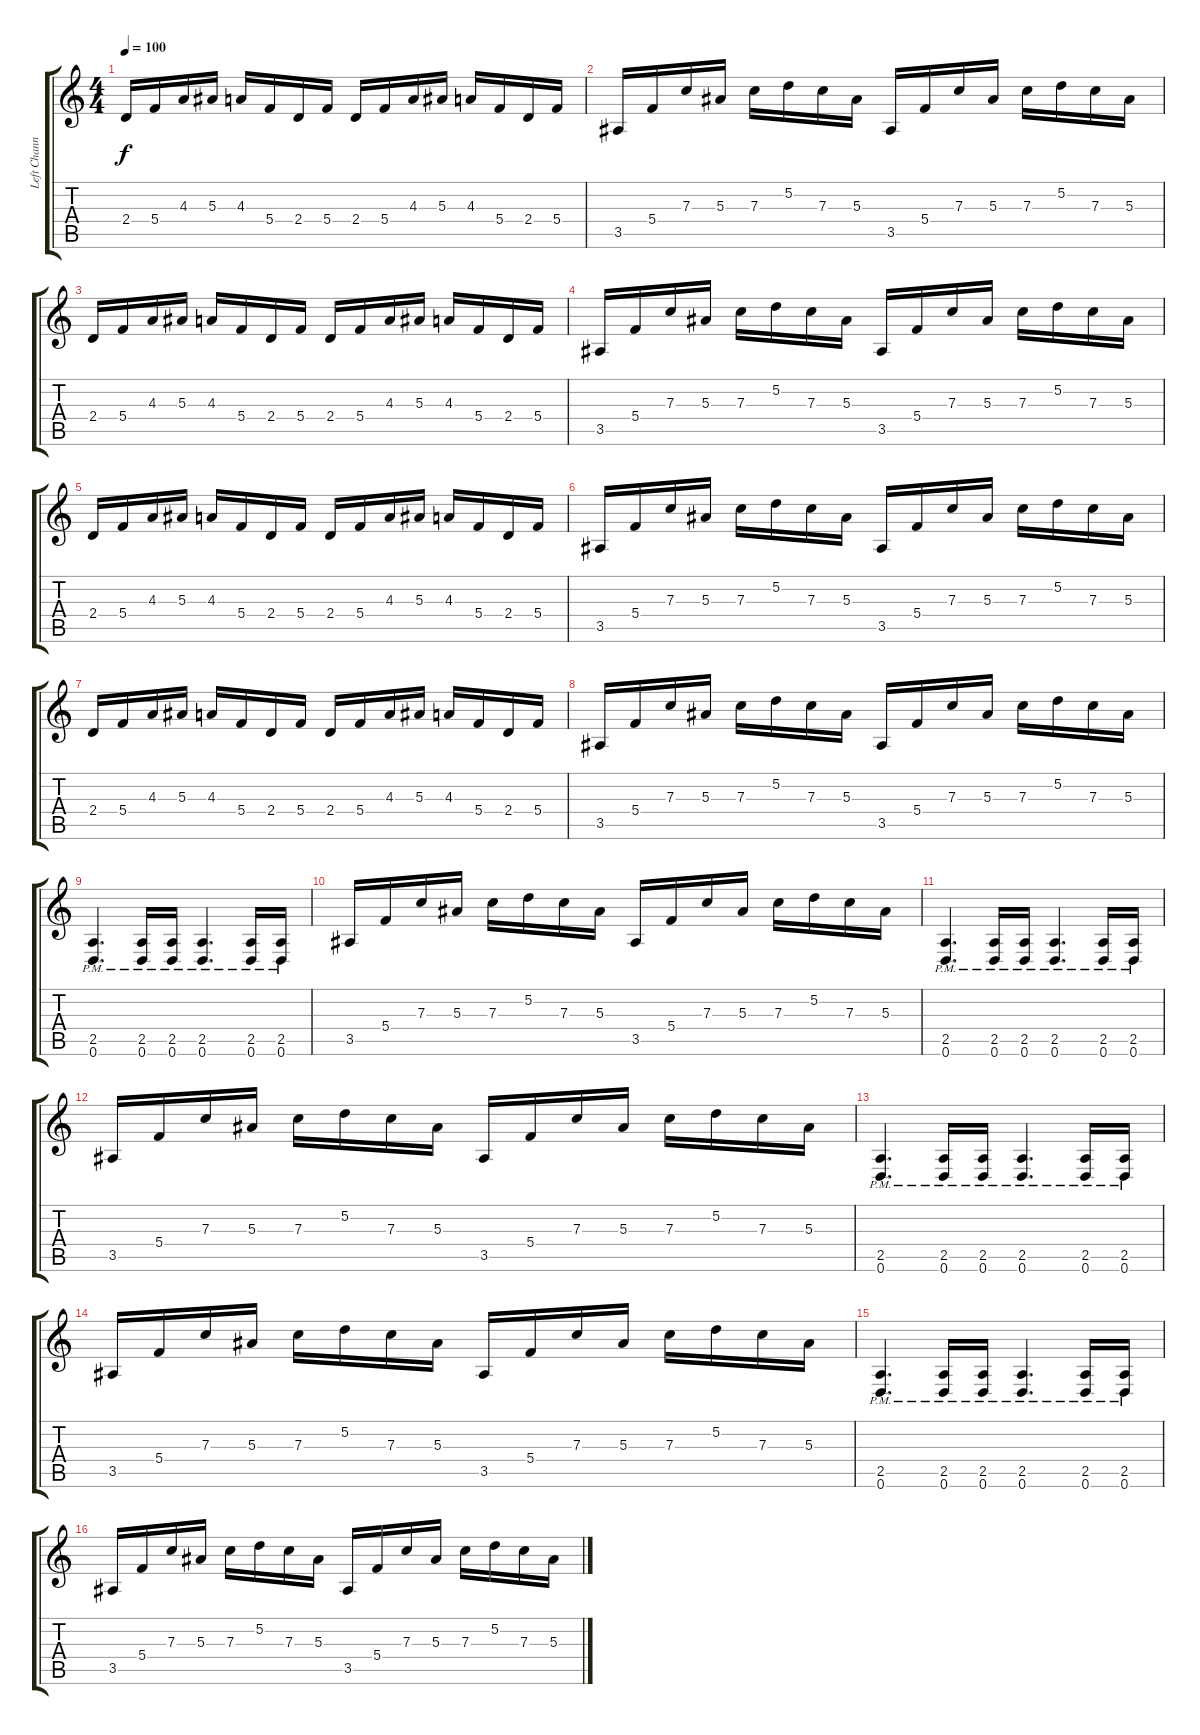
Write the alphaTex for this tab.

\track ("Left Channel" "Left Chann") {instrument overdrivenguitar}
\staff {score tabs}
\tuning (D4 A3 F3 C3 G2 D2) {hide}
\ts (4 4)
\tempo 100
\clef g2
\ks c
2.4.16{dy f instrument overdrivenguitar} 5.4.16 4.3.16 5.3.16 4.3.16 5.4.16 2.4.16 5.4.16 2.4.16 5.4.16 4.3.16 5.3.16 4.3.16 5.4.16 2.4.16 5.4.16 |
3.5.16 5.4.16 7.3.16 5.3.16 7.3.16 5.2.16 7.3.16 5.3.16 3.5.16 5.4.16 7.3.16 5.3.16 7.3.16 5.2.16 7.3.16 5.3.16 |
2.4.16 5.4.16 4.3.16 5.3.16 4.3.16 5.4.16 2.4.16 5.4.16 2.4.16 5.4.16 4.3.16 5.3.16 4.3.16 5.4.16 2.4.16 5.4.16 |
3.5.16 5.4.16 7.3.16 5.3.16 7.3.16 5.2.16 7.3.16 5.3.16 3.5.16 5.4.16 7.3.16 5.3.16 7.3.16 5.2.16 7.3.16 5.3.16 |
2.4.16 5.4.16 4.3.16 5.3.16 4.3.16 5.4.16 2.4.16 5.4.16 2.4.16 5.4.16 4.3.16 5.3.16 4.3.16 5.4.16 2.4.16 5.4.16 |
3.5.16 5.4.16 7.3.16 5.3.16 7.3.16 5.2.16 7.3.16 5.3.16 3.5.16 5.4.16 7.3.16 5.3.16 7.3.16 5.2.16 7.3.16 5.3.16 |
2.4.16 5.4.16 4.3.16 5.3.16 4.3.16 5.4.16 2.4.16 5.4.16 2.4.16 5.4.16 4.3.16 5.3.16 4.3.16 5.4.16 2.4.16 5.4.16 |
3.5.16 5.4.16 7.3.16 5.3.16 7.3.16 5.2.16 7.3.16 5.3.16 3.5.16 5.4.16 7.3.16 5.3.16 7.3.16 5.2.16 7.3.16 5.3.16 |
(2.5{pm} 0.6{pm}).4{d} (2.5{pm} 0.6{pm}).16 (2.5{pm} 0.6{pm}).16 (2.5{pm} 0.6{pm}).4{d} (2.5{pm} 0.6{pm}).16 (2.5{pm} 0.6{pm}).16 |
3.5.16 5.4.16 7.3.16 5.3.16 7.3.16 5.2.16 7.3.16 5.3.16 3.5.16 5.4.16 7.3.16 5.3.16 7.3.16 5.2.16 7.3.16 5.3.16 |
(2.5{pm} 0.6{pm}).4{d} (2.5{pm} 0.6{pm}).16 (2.5{pm} 0.6{pm}).16 (2.5{pm} 0.6{pm}).4{d} (2.5{pm} 0.6{pm}).16 (2.5{pm} 0.6{pm}).16 |
3.5.16 5.4.16 7.3.16 5.3.16 7.3.16 5.2.16 7.3.16 5.3.16 3.5.16 5.4.16 7.3.16 5.3.16 7.3.16 5.2.16 7.3.16 5.3.16 |
(2.5{pm} 0.6{pm}).4{d} (2.5{pm} 0.6{pm}).16 (2.5{pm} 0.6{pm}).16 (2.5{pm} 0.6{pm}).4{d} (2.5{pm} 0.6{pm}).16 (2.5{pm} 0.6{pm}).16 |
3.5.16 5.4.16 7.3.16 5.3.16 7.3.16 5.2.16 7.3.16 5.3.16 3.5.16 5.4.16 7.3.16 5.3.16 7.3.16 5.2.16 7.3.16 5.3.16 |
(2.5{pm} 0.6{pm}).4{d} (2.5{pm} 0.6{pm}).16 (2.5{pm} 0.6{pm}).16 (2.5{pm} 0.6{pm}).4{d} (2.5{pm} 0.6{pm}).16 (2.5{pm} 0.6{pm}).16 |
3.5.16 5.4.16 7.3.16 5.3.16 7.3.16 5.2.16 7.3.16 5.3.16 3.5.16 5.4.16 7.3.16 5.3.16 7.3.16 5.2.16 7.3.16 5.3.16
